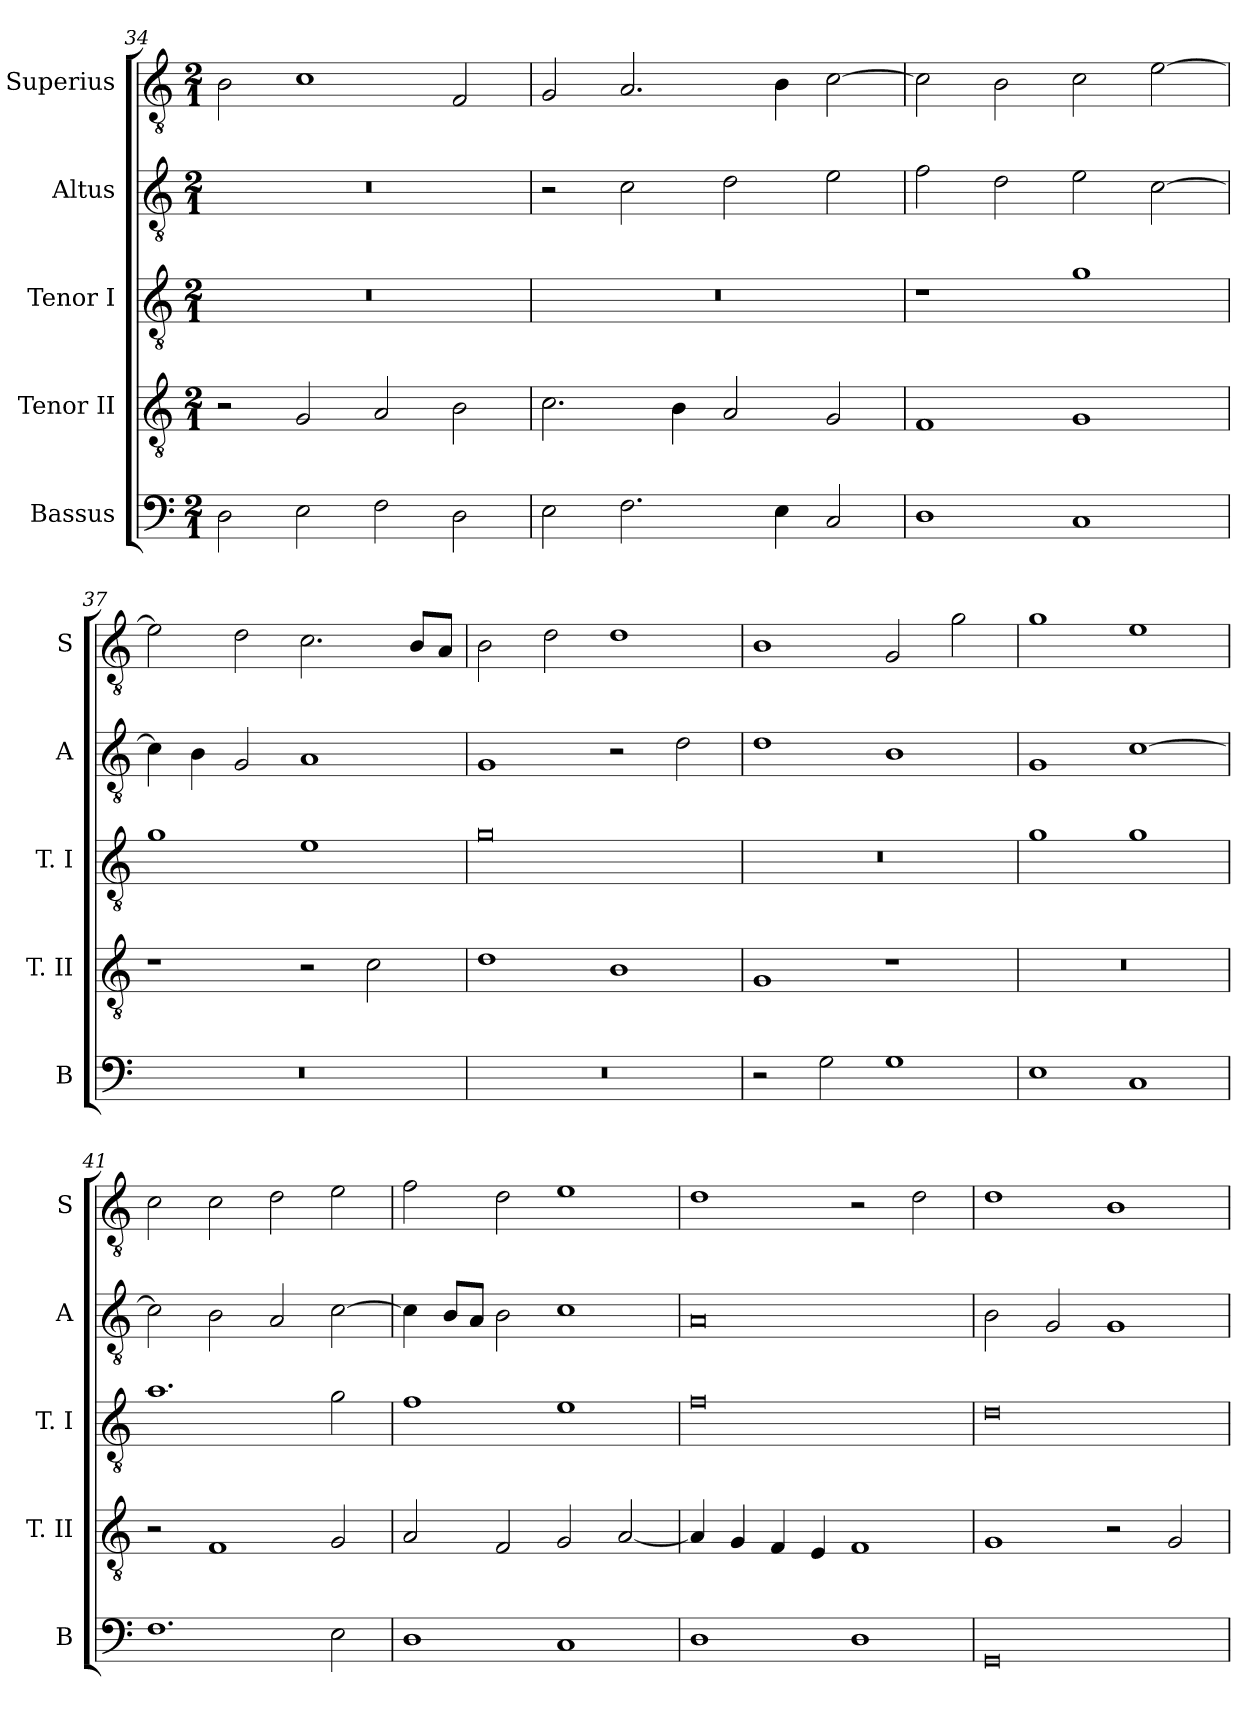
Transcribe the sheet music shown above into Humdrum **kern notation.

**kern	**kern	**kern	**kern	**kern
*part5	*part4	*part3	*part2	*part1
*staff5	*staff4	*staff3	*staff2	*staff1
*I"Bassus	*I"Tenor II	*I"Tenor I	*I"Altus	*I"Superius
*I'B	*I'T. II	*I'T. I	*I'A	*I'S
*clefF4	*clefGv2	*clefGv2	*clefGv2	*clefGv2
*k[]	*k[]	*k[]	*k[]	*k[]
*C:	*C:	*C:	*C:	*C:
*M2/1	*M2/1	*M2/1	*M2/1	*M2/1
=34	=34	=34	=34	=34
2D	2r	0r	0r	2B
2E	2G	.	.	1c
2F	2A	.	.	.
2D	2B	.	.	2F
=35	=35	=35	=35	=35
2E	2.c	0r	2r	2G
2.F	.	.	2c	2.A
.	4B	.	.	.
.	2A	.	2d	.
4E	.	.	.	4B
2C	2G	.	2e	[2c
=36	=36	=36	=36	=36
1D	1F	1r	2f	2c]
.	.	.	2d	2B
1C	1G	1g	2e	2c
.	.	.	[2c	[2e
=37	=37	=37	=37	=37
0r	1r	1g	4c]	2e]
.	.	.	4B	.
.	.	.	2G	2d
.	2r	1e	1A	2.c
.	2c	.	.	.
.	.	.	.	8BL
.	.	.	.	8AJ
=38	=38	=38	=38	=38
0r	1d	0g	1G	2B
.	.	.	.	2d
.	1B	.	2r	1d
.	.	.	2d	.
=39	=39	=39	=39	=39
2r	1G	0r	1d	1B
2G	.	.	.	.
1G	1r	.	1B	2G
.	.	.	.	2g
=40	=40	=40	=40	=40
1E	0r	1g	1G	1g
1C	.	1g	[1c	1e
=41	=41	=41	=41	=41
1.F	2r	1.a	2c]	2c
.	1F	.	2B	2c
.	.	.	2A	2d
2E	2G	2g	[2c	2e
=42	=42	=42	=42	=42
1D	2A	1f	4c]	2f
.	.	.	8BL	.
.	.	.	8AJ	.
.	2F	.	2B	2d
1C	2G	1e	1c	1e
.	[2A	.	.	.
=43	=43	=43	=43	=43
1D	4A]	0f	0A	1d
.	4G	.	.	.
.	4F	.	.	.
.	4E	.	.	.
1D	1F	.	.	2r
.	.	.	.	2d
=44	=44	=44	=44	=44
0GG	1G	0d	2B	1d
.	.	.	2G	.
.	2r	.	1G	1B
.	2G	.	.	.
=	=	=	=	=
*-	*-	*-	*-	*-
